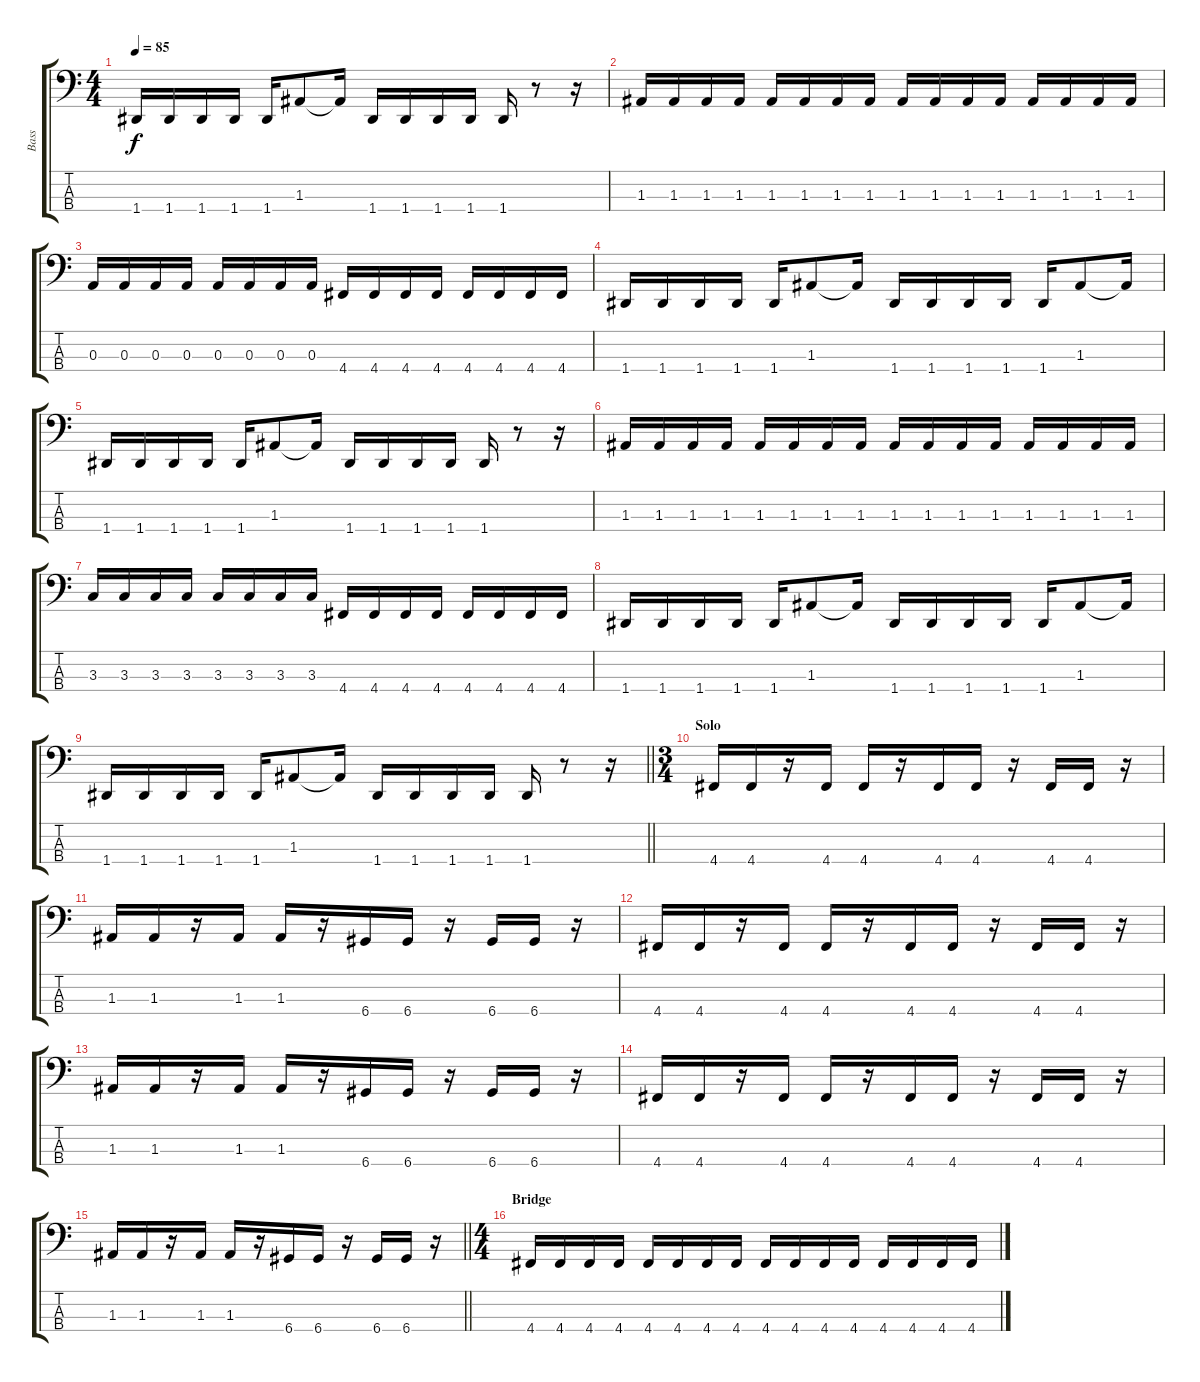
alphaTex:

\track ("Bass" "Bass") {instrument electricbasspick}
\staff {score tabs}
\tuning (G2 D2 A1 D1) {hide}
\ts (4 4)
\tempo 85
\clef f4
\ks c
1.4.16{dy f} 1.4.16 1.4.16 1.4.16 1.4.16 1.3.8 1.3{t}.16 1.4.16 1.4.16 1.4.16 1.4.16 1.4.16 r.8 r.16 |
1.3.16 1.3.16 1.3.16 1.3.16 1.3.16 1.3.16 1.3.16 1.3.16 1.3.16 1.3.16 1.3.16 1.3.16 1.3.16 1.3.16 1.3.16 1.3.16 |
0.3.16 0.3.16 0.3.16 0.3.16 0.3.16 0.3.16 0.3.16 0.3.16 4.4.16 4.4.16 4.4.16 4.4.16 4.4.16 4.4.16 4.4.16 4.4.16 |
1.4.16 1.4.16 1.4.16 1.4.16 1.4.16 1.3.8 1.3{t}.16 1.4.16 1.4.16 1.4.16 1.4.16 1.4.16 1.3.8 1.3{t}.16 |
1.4.16 1.4.16 1.4.16 1.4.16 1.4.16 1.3.8 1.3{t}.16 1.4.16 1.4.16 1.4.16 1.4.16 1.4.16 r.8 r.16 |
1.3.16 1.3.16 1.3.16 1.3.16 1.3.16 1.3.16 1.3.16 1.3.16 1.3.16 1.3.16 1.3.16 1.3.16 1.3.16 1.3.16 1.3.16 1.3.16 |
3.3.16 3.3.16 3.3.16 3.3.16 3.3.16 3.3.16 3.3.16 3.3.16 4.4.16 4.4.16 4.4.16 4.4.16 4.4.16 4.4.16 4.4.16 4.4.16 |
1.4.16 1.4.16 1.4.16 1.4.16 1.4.16 1.3.8 1.3{t}.16 1.4.16 1.4.16 1.4.16 1.4.16 1.4.16 1.3.8 1.3{t}.16 |
\barLineRight lightlight
1.4.16 1.4.16 1.4.16 1.4.16 1.4.16 1.3.8 1.3{t}.16 1.4.16 1.4.16 1.4.16 1.4.16 1.4.16 r.8 r.16 |
\ts (3 4)
\section ("" "Solo")
4.4.16 4.4.16 r.16 4.4.16 4.4.16 r.16 4.4.16 4.4.16 r.16 4.4.16 4.4.16 r.16 |
1.3.16 1.3.16 r.16 1.3.16 1.3.16 r.16 6.4.16 6.4.16 r.16 6.4.16 6.4.16 r.16 |
4.4.16 4.4.16 r.16 4.4.16 4.4.16 r.16 4.4.16 4.4.16 r.16 4.4.16 4.4.16 r.16 |
1.3.16 1.3.16 r.16 1.3.16 1.3.16 r.16 6.4.16 6.4.16 r.16 6.4.16 6.4.16 r.16 |
4.4.16 4.4.16 r.16 4.4.16 4.4.16 r.16 4.4.16 4.4.16 r.16 4.4.16 4.4.16 r.16 |
\barLineRight lightlight
1.3.16 1.3.16 r.16 1.3.16 1.3.16 r.16 6.4.16 6.4.16 r.16 6.4.16 6.4.16 r.16 |
\ts (4 4)
\section ("" "Bridge")
4.4.16 4.4.16 4.4.16 4.4.16 4.4.16 4.4.16 4.4.16 4.4.16 4.4.16 4.4.16 4.4.16 4.4.16 4.4.16 4.4.16 4.4.16 4.4.16
